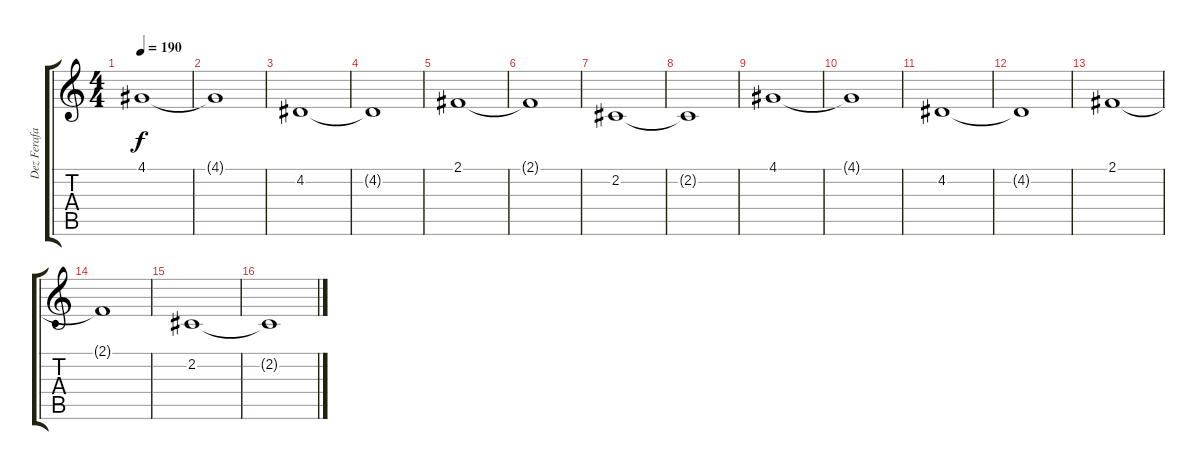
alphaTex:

\track ("Dez Ferafa???(Chior Keys)" "Dez Ferafa") {instrument stringensemble2}
\staff {score tabs}
\tuning (E4 B3 G3 D3 A2 E2) {hide}
\ts (4 4)
\tempo 190
\clef g2
\ks c
4.1.1{dy f} |
4.1{t}.1 |
4.2.1 |
4.2{t}.1 |
2.1.1 |
2.1{t}.1 |
2.2.1 |
2.2{t}.1 |
4.1.1 |
4.1{t}.1 |
4.2.1 |
4.2{t}.1 |
2.1.1 |
2.1{t}.1 |
2.2.1 |
2.2{t}.1
